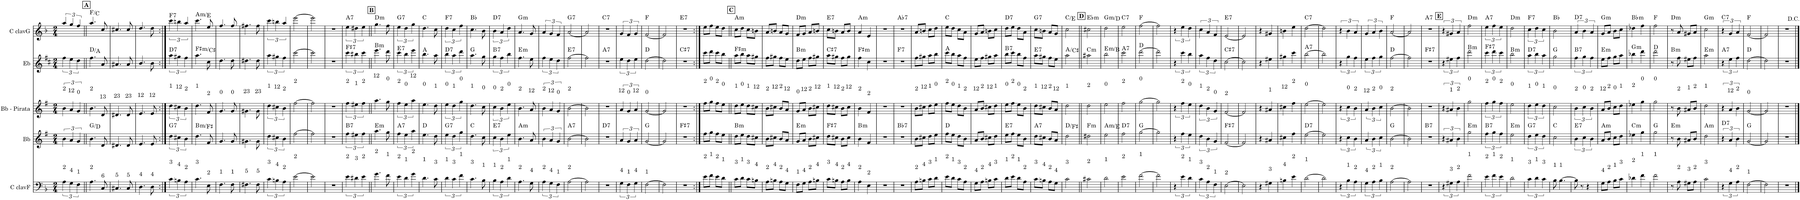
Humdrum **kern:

**kern	**kern	**harte	**kern	**kern	**harte	**kern	**harte
*part5	*part4	*part4	*part3	*part2	*part2	*part1	*part1
*staff5	*staff4	*	*staff3	*staff2	*	*staff1	*
*I"C clavF	*I"Bb	*	*I"Bb - Pirata	*I"Eb	*	*I"C clavG	*
*clefF4	*clefG2	*	*clefG2	*clefG2	*	*clefG2	*
*	*Trd1c2	*	*Trd1c2	*Trd5c9	*	*	*
*k[b-]	*k[f#]	*	*k[f#]	*k[f#c#]	*	*k[b-]	*
*F:	*G:	*	*G:	*D:	*	*F:	*
*M2/4	*M2/4	*	*M2/4	*M2/4	*	*M2/4	*
=1	=1	=1	=1	=1	=1	=1	=1
6A\	6b\	.	6b\	6ff#\	.	6aa/	.
6G\	6a/	.	6a/	6ee\	.	6gg/	.
6F\	6g/	.	6g/	6dd\	.	6ff/	.
!!LO:REH:place=s1:a:B:cj:t=A
=2||	=2||	=2||	=2||	=2||	=2||	=2||	=2||
4.A\	4.b\	G:maj/5	4.b\	4.ff#\	D:maj/5	4.aa/	F:maj/5
8C/	8d/	.	8d/	8a/	.	8cc/	.
=3	=3	=3	=3	=3	=3	=3	=3
4.C#X/	4.d#X/	.	4.d#X/	4.a#X/	.	4.cc#X/	.
8C#/	8d#/	.	8d#/	8a#/	.	8cc#/	.
=4	=4	=4	=4	=4	=4	=4	=4
4.D\	4.e/	.	4.e/	4.b/	.	4.dd/	.
8D\	8e/	.	8e/	8b\	.	8dd\	.
=5:|!	=5:|!	=5:|!	=5:|!	=5:|!	=5:|!	=5:|!	=5:|!
!	!	!LO:H:kt=7	!	!	!LO:H:kt=7	!	!LO:H:kt=7
6c\	6dd\	G:7	6dd\	6aa\	D:7	6ccc\	F:7
6Bn\	6cc#X\	.	6cc#X\	6gg#X\	.	6bbn\	.
6A\	6b\	.	6b\	6ff#\	.	6aa/	.
=6	=6	=6	=6	=6	=6	=6	=6
!	!	!LO:H:kt=m	!	!	!LO:H:kt=m	!	!LO:H:kt=m
4.c\	4.dd\	B:min/5	4.dd\	4.aa\	F#:min/5	4.ccc\	A:min/5
8E\	8f#/	.	8f#/	8cc#\	.	8ee/	.
=7	=7	=7	=7	=7	=7	=7	=7
4.F\	4.g/	.	4.g/	4.dd\	.	4.ff/	.
8F\	8g/	.	8g/	8dd\	.	8ff/	.
=8	=8	=8	=8	=8	=8	=8	=8
4.F#X\	4.g#X\	.	4.g#X\	4.dd#X\	.	4.ff#X\	.
8F#\	8g#\	.	8g#\	8dd#\	.	8ff#\	.
=9	=9	=9	=9	=9	=9	=9	=9
6c\	6dd\	.	6dd\	6aa\	.	6ccc\	.
6Bn\	6cc#X\	.	6cc#X\	6gg#X\	.	6bbn\	.
6A\	6b\	.	6b\	6ff#\	.	6aa/	.
=10	=10	=10	=10	=10	=10	=10	=10
[2e\	[2ff#\	.	[2ff#\	[2ccc#\	.	[2eee\	.
=11	=11	=11	=11	=11	=11	=11	=11
2e\]	2ff#\]	.	2ff#\]	2ccc#\]	.	2eee\]	.
=12	=12	=12	=12	=12	=12	=12	=12
2r	2r	.	2r	2r	.	2r	.
=13	=13	=13	=13	=13	=13	=13	=13
!	!	!LO:H:kt=7	!	!	!LO:H:kt=7	!	!LO:H:kt=7
6e\	6ff#\	B:7	6ff#\	6ccc#\	F#:7	6ee\	A:7
6d#X\	6ee#X\	.	6ee#X\	6bb#X\	.	6dd#X\	.
6e\	6ff#\	.	6ff#\	6ccc#\	.	6ee\	.
!!LO:REH:place=s1:a:B:cj:t=B
=14||	=14||	=14||	=14||	=14||	=14||	=14||	=14||
!	!	!LO:H:kt=m	!	!	!LO:H:kt=m	!	!LO:H:kt=m
4.g\	4.aa\	E:min	4.aa\	4.eee\	B:min	4.gg\	D:min
8f\	8gg\	.	8gg\	8ddd\	.	8ff\	.
=15	=15	=15	=15	=15	=15	=15	=15
!	!	!LO:H:kt=7	!	!	!LO:H:kt=7	!	!LO:H:kt=7
6e\	6ff#\	A:7	6ff#\	6ccc#\	E:7	6ee\	G:7
6d\	6ee\	.	6ee\	6bb\	.	6dd\	.
6g\	6aa\	.	6aa\	6eee\	.	6gg\	.
=16	=16	=16	=16	=16	=16	=16	=16
4.d\	4.ee\	D:maj	4.ee\	4.bb\	A:maj	4.dd\	C:maj
8c\	8dd\	.	8dd\	8aa\	.	8cc\	.
=17	=17	=17	=17	=17	=17	=17	=17
!	!	!LO:H:kt=7	!	!	!LO:H:kt=7	!	!LO:H:kt=7
6d\	6ee\	G:7	6ee\	6bb\	D:7	6dd\	F:7
6c\	6dd\	.	6dd\	6aa\	.	6cc\	.
6f\	6gg\	.	6gg\	6ddd\	.	6ff\	.
=18	=18	=18	=18	=18	=18	=18	=18
4.c\	4.dd\	C:maj	4.dd\	4.aa\	G:maj	4.cc\	Bb:maj
8B-\	8cc\	.	8cc\	8gg\	.	8b-\	.
=19	=19	=19	=19	=19	=19	=19	=19
!	!	!LO:H:kt=7	!	!	!LO:H:kt=7	!	!LO:H:kt=7
6B-\	6cc\	E:7	6cc\	6gg\	B:7	6b-\	D:7
6A\	6b\	.	6b\	6ff#\	.	6a/	.
6d\	6ee\	.	6ee\	6bb\	.	6dd\	.
=20	=20	=20	=20	=20	=20	=20	=20
!	!	!LO:H:kt=m	!	!	!LO:H:kt=m	!	!LO:H:kt=m
4.A\	4.b\	A:min	4.b\	4.ff#\	E:min	4.a/	G:min
8G\	8a/	.	8a/	8ee\	.	8g/	.
=21	=21	=21	=21	=21	=21	=21	=21
6A\	6b\	.	6b\	6ff#\	.	6a/	.
6G\	6a/	.	6a/	6ee\	.	6g/	.
6F\	6g/	.	6g/	6dd\	.	6f/	.
=22	=22	=22	=22	=22	=22	=22	=22
!	!	!LO:H:kt=7	!	!	!LO:H:kt=7	!	!LO:H:kt=7
[>2A\	[>2b\	A:7	[>2b\	[>2ff#\	E:7	[<2a/	G:7
=23	=23	=23	=23	=23	=23	=23	=23
2A\]	2b\]	.	2b\]	2ff#\]	.	2a/]	.
=24	=24	=24	=24	=24	=24	=24	=24
!	!	!LO:H:kt=7	!	!	!LO:H:kt=7	!	!LO:H:kt=7
2r	2r	D:7	2r	2r	A:7	2r	C:7
=25	=25	=25	=25	=25	=25	=25	=25
6G\	6a/	.	6a/	6ee\	.	6g/	.
6F\	6g/	.	6g/	6dd\	.	6f/	.
6G\	6a/	.	6a/	6ee\	.	6g/	.
=26	=26	=26	=26	=26	=26	=26	=26
[>2F\	[<2g/	G:maj	[<2g/	[>2dd\	D:maj	[<2f/	F:maj
=27	=27	=27	=27	=27	=27	=27	=27
2F\]	2g/]	.	2g/]	2dd\]	.	2f/]	.
=28	=28	=28	=28	=28	=28	=28	=28
!	!	!LO:H:kt=7	!	!	!LO:H:kt=7	!	!LO:H:kt=7
2r	2r	F#:7	2r	2r	C#:7	2r	E:7
=29:|!	=29:|!	=29:|!	=29:|!	=29:|!	=29:|!	=29:|!	=29:|!
8e\L	8ff#\L	.	8ff#\L	8ccc#\L	.	8ee\L	.
8f\J	8gg\J	.	8gg\J	8ddd\J	.	8ff\J	.
8e\L	8ff#\L	.	8ff#\L	8ccc#\L	.	8ee\L	.
8d\J	8ee\J	.	8ee\J	8bb\J	.	8dd\J	.
!!LO:REH:place=s1:a:B:cj:t=C
=30||	=30||	=30||	=30||	=30||	=30||	=30||	=30||
!	!	!LO:H:kt=m	!	!	!LO:H:kt=m	!	!LO:H:kt=m
8c\L	8dd\L	B:min	8dd\L	8aa\L	F#:min	8cc\L	A:min
8d\J	8ee\J	.	8ee\J	8bb\J	.	8dd\J	.
8c\L	8dd\L	.	8dd\L	8aa\L	.	8cc\L	.
8Bn\J	8cc#X\J	.	8cc#X\J	8gg#X\J	.	8bn\J	.
=31	=31	=31	=31	=31	=31	=31	=31
8A\L	8b\L	.	8b\L	8ff#\L	.	8a/L	.
8Bn\J	8cc#X\J	.	8cc#X\J	8gg#X\J	.	8bn/J	.
8A\L	8b/L	.	8b/L	8ff#\L	.	8a/L	.
8G\J	8a/J	.	8a/J	8ee\J	.	8g/J	.
=32	=32	=32	=32	=32	=32	=32	=32
!	!	!LO:H:kt=m	!	!	!LO:H:kt=m	!	!LO:H:kt=m
8F\L	8g/L	E:min	8g/L	8dd\L	B:min	8f/L	D:min
8G\J	8a/J	.	8a/J	8ee\J	.	8g/J	.
8A\L	8b\L	.	8b\L	8ff#\L	.	8a/L	.
8Bn\J	8cc#X\J	.	8cc#X\J	8gg#X\J	.	8bn/J	.
=33	=33	=33	=33	=33	=33	=33	=33
!	!	!LO:H:kt=7	!	!	!LO:H:kt=7	!	!LO:H:kt=7
8c\L	8dd\L	F#:7	8dd\L	8aa\L	C#:7	8cc\L	E:7
8Bn\J	8cc#X\J	.	8cc#X\J	8gg#X\J	.	8bn\J	.
8A\L	8b\L	.	8b\L	8ff#\L	.	8a/L	.
8B\J	8cc#\J	.	8cc#\J	8gg#\J	.	8b/J	.
=34	=34	=34	=34	=34	=34	=34	=34
!	!	!LO:H:kt=m	!	!	!LO:H:kt=m	!	!LO:H:kt=m
4A\	4b\	B:min	4b\	4ff#\	F#:min	4a/	A:min
4E\	4f#/	.	4f#/	4cc#\	.	4e/	.
=35	=35	=35	=35	=35	=35	=35	=35
2r	2r	.	2r	2r	.	2r	.
=36	=36	=36	=36	=36	=36	=36	=36
!	!	!LO:H:kt=7	!	!	!LO:H:kt=7	!	!LO:H:kt=7
2r	2r	Bb:7	2r	2r	F:7	2r	Ab:7
=37	=37	=37	=37	=37	=37	=37	=37
8A\L	8b\L	.	8b\L	8ff#\L	.	8a/L	.
8Bn\J	8cc#X\J	.	8cc#X\J	8gg#X\J	.	8bn/J	.
8c\L	8dd\L	.	8dd\L	8aa\L	.	8cc\L	.
8d\J	8ee\J	.	8ee\J	8bb\J	.	8dd\J	.
=38	=38	=38	=38	=38	=38	=38	=38
8e\L	8ff#\L	D:maj	8ff#\L	8ccc#\L	A:maj	8ee\L	C:maj
8d\J	8ee\J	.	8ee\J	8bb\J	.	8dd\J	.
8c\L	8dd\L	.	8dd\L	8aa\L	.	8cc\L	.
8A\J	8b\J	.	8b\J	8ff#\J	.	8a\J	.
=39	=39	=39	=39	=39	=39	=39	=39
8G\L	8a/L	.	8a/L	8ee\L	.	8g/L	.
8A\J	8b/J	.	8b/J	8ff#\J	.	8a/J	.
8Bn\L	8cc#X\L	.	8cc#X\L	8gg#X\L	.	8bn\L	.
8c\J	8dd\J	.	8dd\J	8aa\J	.	8cc\J	.
=40	=40	=40	=40	=40	=40	=40	=40
!	!	!LO:H:kt=7	!	!	!LO:H:kt=7	!	!LO:H:kt=7
8d\L	8ee\L	E:7	8ee\L	8bb\L	B:7	8dd\L	D:7
8e\J	8ff#\J	.	8ff#\J	8ccc#\J	.	8ee\J	.
8d\L	8ee\L	.	8ee\L	8bb\L	.	8dd\L	.
8A\J	8b\J	.	8b\J	8ff#\J	.	8a\J	.
=41	=41	=41	=41	=41	=41	=41	=41
!	!	!LO:H:kt=7	!	!	!LO:H:kt=7	!	!LO:H:kt=7
8c\L	8dd\L	A:7	8dd\L	8aa\L	E:7	8cc\L	G:7
8Bn\J	8cc#X\J	.	8cc#X\J	8gg#X\J	.	8bn\J	.
8A\L	8b/L	.	8b/L	8ff#\L	.	8a/L	.
8G\J	8a/J	.	8a/J	8ee\J	.	8g/J	.
=42	=42	=42	=42	=42	=42	=42	=42
2c\	2dd\	D:maj/3	2dd\	2aa\	A:maj/3	2cc\	C:maj/3
!!LO:REH:place=s1:a:B:cj:t=D
=43||	=43||	=43||	=43||	=43||	=43||	=43||	=43||
!	!	!LO:H:kt=m	!	!	!LO:H:kt=m	!	!LO:H:kt=m
2c#X\	2dd#X\	F:min	2dd\	2aa#X\	C:min	2cc#X\	Eb:min
=44	=44	=44	=44	=44	=44	=44	=44
!	!	!LO:H:kt=m	!	!	!LO:H:kt=m	!	!LO:H:kt=m
2d\	2ee\	A:min/5	2ee\	2bb\	E:min/5	2dd\	G:min/5
=45	=45	=45	=45	=45	=45	=45	=45
!	!	!LO:H:kt=7	!	!	!LO:H:kt=7	!	!LO:H:kt=7
2e\	2ff#\	D:7	2ff#\	2ccc#\	A:7	2ee\	C:7
=46	=46	=46	=46	=46	=46	=46	=46
[>2f\	[>2gg\	G:maj	[>2gg\	[>2ddd\	D:maj	[>2ff\	F:maj
=47	=47	=47	=47	=47	=47	=47	=47
2f\]	2gg\]	.	2gg\]	2ddd\]	.	2ff\]	.
=48	=48	=48	=48	=48	=48	=48	=48
6r	6r	.	6r	6r	.	6r	.
6e\	6ff#\	.	6ff#\	6ccc#\	.	6ee\	.
6d\	6ee\	.	6ee\	6bb\	.	6dd\	.
=49	=49	=49	=49	=49	=49	=49	=49
6c\	6dd\	.	6dd\	6aa\	.	6cc\	.
6A\	6b\	.	6b\	6ff#\	.	6a/	.
6F\	6g/	.	6g/	6dd\	.	6f/	.
=50	=50	=50	=50	=50	=50	=50	=50
!	!	!LO:H:kt=7	!	!	!LO:H:kt=7	!	!LO:H:kt=7
[>2E\	[<2f#/	F#:7	[<2f#/	[>2cc#\	C#:7	[<2e/	E:7
=51	=51	=51	=51	=51	=51	=51	=51
2E\]	2f#/]	.	2f#/]	2cc#\]	.	2e/]	.
=52	=52	=52	=52	=52	=52	=52	=52
4r	4r	.	4r	4r	.	4r	.
4G#X\	4a#X/	.	4a#X/	4ee#X\	.	4g#X/	.
=53	=53	=53	=53	=53	=53	=53	=53
4Bn\	4cc#X\	.	4cc#X\	4gg#X\	.	4bn\	.
4e\	4ff#\	.	4ff#\	4ccc#\	.	4ee\	.
=54	=54	=54	=54	=54	=54	=54	=54
!	!	!LO:H:kt=7	!	!	!LO:H:kt=7	!	!LO:H:kt=7
[>2d\	[>2ee\	D:7	[>2ee\	[>2bb\	A:7	[>2dd\	C:7
=55	=55	=55	=55	=55	=55	=55	=55
2d\]	2ee\]	.	2ee\]	2bb\]	.	2dd\]	.
=56	=56	=56	=56	=56	=56	=56	=56
6r	6r	.	6r	6r	.	6r	.
6B-\	6cc\	.	6cc\	6gg\	.	6b-\	.
6A\	6b\	.	6b\	6ff#\	.	6a/	.
=57	=57	=57	=57	=57	=57	=57	=57
6G\	6a/	.	6a/	6ee\	.	6g/	.
6A\	6b\	.	6b\	6ff#\	.	6a/	.
6B-\	6cc\	.	6cc\	6gg\	.	6b-\	.
=58	=58	=58	=58	=58	=58	=58	=58
[>2A\	[>2b\	G:maj	[>2b\	[>2ff#\	D:maj	[<2a/	F:maj
=59	=59	=59	=59	=59	=59	=59	=59
2A\]	2b\]	.	2b\]	2ff#\]	.	2a/]	.
=60	=60	=60	=60	=60	=60	=60	=60
!	!	!LO:H:kt=7	!	!	!LO:H:kt=7	!	!LO:H:kt=7
2r	2r	B:7	2r	2r	F#:7	2r	A:7
!!LO:REH:place=s1:a:B:cj:t=E
=61	=61	=61	=61	=61	=61	=61	=61
6r	6r	.	6r	6r	.	6r	.
6G#X\	6a#X/	.	6a#X/	6ee#X\	.	6g#X/	.
6A\	6b\	.	6b\	6ff#\	.	6a/	.
=62	=62	=62	=62	=62	=62	=62	=62
!	!	!LO:H:kt=m	!	!	!LO:H:kt=m	!	!LO:H:kt=m
2f\	2gg\	E:min	2gg\	2ddd\	B:min	2ff\	D:min
=63	=63	=63	=63	=63	=63	=63	=63
!	!	!LO:H:kt=7	!	!	!LO:H:kt=7	!	!LO:H:kt=7
6e\	6ff#\	B:7	6ff#\	6ccc#\	F#:7	6ee\	A:7
6f\	6gg\	.	6gg\	6ddd\	.	6ff\	.
6e\	6ff#\	.	6ff#\	6ccc#\	.	6ee\	.
=64	=64	=64	=64	=64	=64	=64	=64
!	!	!LO:H:kt=m	!	!	!LO:H:kt=m	!	!LO:H:kt=m
2d\	2ee\	E:min	2ee\	2bb\	B:min	2dd\	D:min
=65	=65	=65	=65	=65	=65	=65	=65
!	!	!LO:H:kt=7	!	!	!LO:H:kt=7	!	!LO:H:kt=7
6c\	6dd\	G:7	6dd\	6aa\	D:7	6cc\	F:7
6d\	6ee\	.	6ee\	6bb\	.	6dd\	.
6c\	6dd\	.	6dd\	6aa\	.	6cc\	.
=66	=66	=66	=66	=66	=66	=66	=66
8B-\	2cc\	C:maj	2cc\	2gg\	G:maj	2b-\	Bb:maj
[4.B-\	.	.	.	.	.	.	.
=67	=67	=67	=67	=67	=67	=67	=67
!	!	!LO:H:kt=7	!	!	!LO:H:kt=7	!	!LO:H:kt=7
8B-\]	6b\	E:7	6b\	6ff#\	B:7	6a/	D:7
8r	.	.	.	.	.	.	.
.	6cc\	.	6cc\	6gg\	.	6b-\	.
4r	.	.	.	.	.	.	.
.	6b\	.	6b\	6ff#\	.	6a/	.
=68	=68	=68	=68	=68	=68	=68	=68
!	!	!LO:H:kt=m	!	!	!LO:H:kt=m	!	!LO:H:kt=m
8G\L	8a/L	A:min	8a/L	8ee\L	E:min	8g/L	G:min
8A\J	8b/J	.	8b/J	8ff#\J	.	8a/J	.
8B-\L	8cc\L	.	8cc\L	8gg\L	.	8b-\L	.
8c\J	8dd\J	.	8dd\J	8aa\J	.	8cc\J	.
=69	=69	=69	=69	=69	=69	=69	=69
!	!	!LO:H:kt=m	!	!	!LO:H:kt=m	!	!LO:H:kt=m
4d-X\	4ee-X\	C:min	4ee-X\	4bb-X\	G:min	4dd-X\	Bb:min
4f\	4gg\	.	4gg\	4ddd\	.	4ff\	.
=70	=70	=70	=70	=70	=70	=70	=70
2f\	2gg\	G:maj	2gg\	2ddd\	D:maj	2ff\	F:maj
=71	=71	=71	=71	=71	=71	=71	=71
!	!	!LO:H:kt=m	!	!	!LO:H:kt=m	!	!LO:H:kt=m
8r	8r	E:min	8r	8r	B:min	8r	D:min
8A\	8b\	.	8b\	8ff#\	.	8a/	.
8G#X\L	8a#X/L	.	8a#X/L	8ee#X\L	.	8g#X/L	.
8A\J	8b/J	.	8b/J	8ff#\J	.	8a/J	.
=72	=72	=72	=72	=72	=72	=72	=72
!	!	!LO:H:kt=m	!	!	!LO:H:kt=m	!	!LO:H:kt=m
2c\	2dd\	A:min	2dd\	2aa\	E:min	2cc\	G:min
=73	=73	=73	=73	=73	=73	=73	=73
!	!	!LO:H:kt=7	!	!	!LO:H:kt=7	!	!LO:H:kt=7
6r	6r	D:7	6r	6r	A:7	6r	C:7
6G\	6a/	.	6a/	6ee\	.	6g/	.
6A\	6b\	.	6b\	6ff#\	.	6a/	.
=74	=74	=74	=74	=74	=74	=74	=74
[>2F\	[<2g/	G:maj	[<2g/	[>2dd\	D:maj	[<2f/	F:maj
=75	=75	=75	=75	=75	=75	=75	=75
2F\]	2g/]	.	2g/]	2dd\]	.	2f/]	.
=76	=76	=76	=76	=76	=76	=76	=76
2r	2r	.	2r	2r	.	2r	.
==	==	==	==	==	==	==	==
*-	*-	*-	*-	*-	*-	*-	*-
